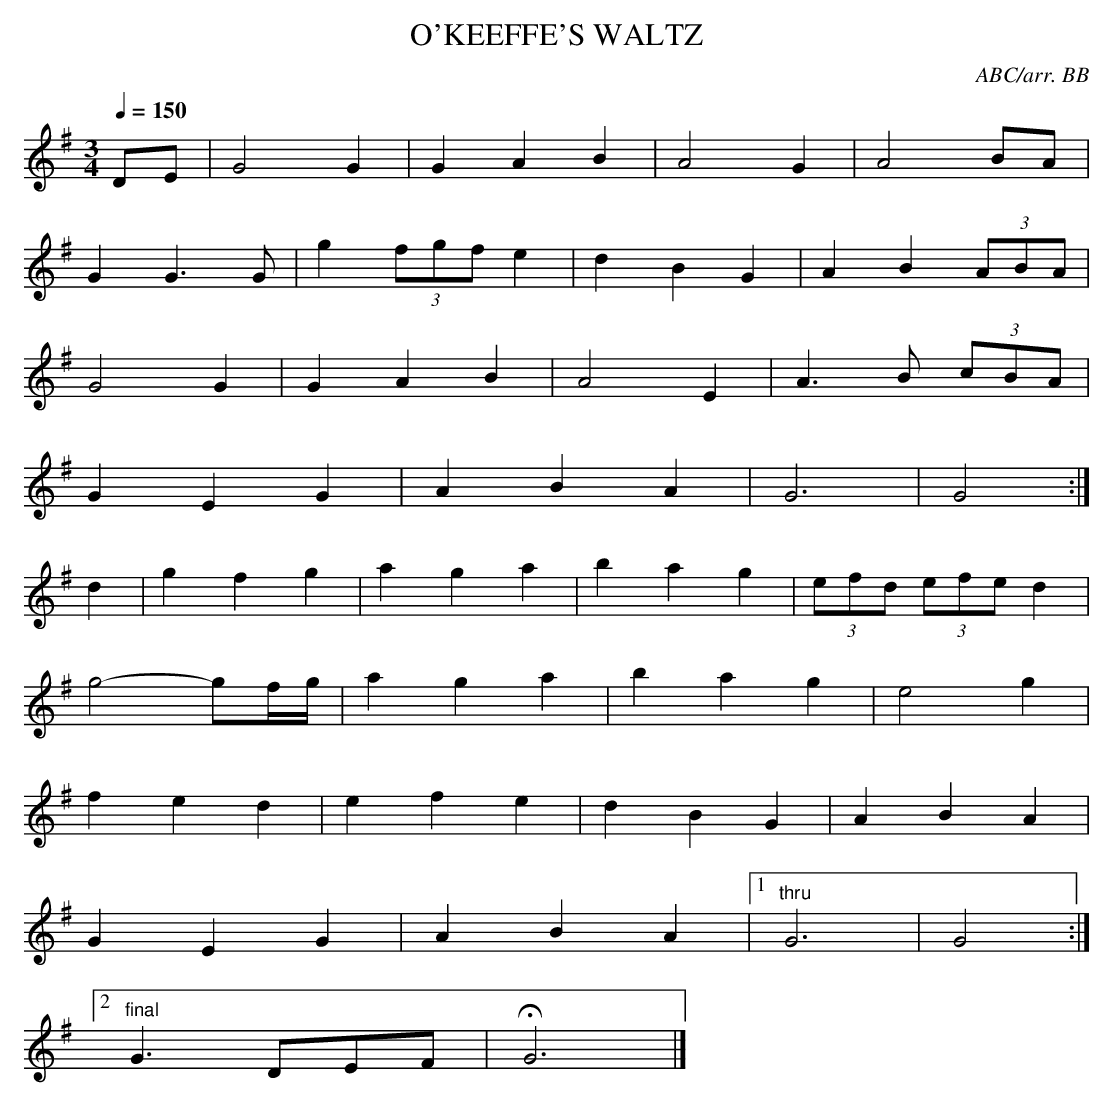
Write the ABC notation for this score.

X:1
T:O'KEEFFE'S WALTZ
C:ABC/arr. BB
Q:1/4=150
L:1/8
M:3/4
K:G
DE |G4G2 | G2A2B2 | A4G2 | A4 BA |
G2G3G | g2 (3fgf e2 | d2B2G2 | A2B2 (3ABA |
G4G2 | G2A2B2 | A4 E2 | A3B (3cBA |
G2E2G2 | A2B2A2 | G6 |G4 :|
d2|g2f2g2 | a2g2a2 | b2a2g2 | (3efd (3efe d2|
g4-gf/g/| a2g2a2 | b2a2g2 | e4g2 |
f2e2d2 | e2f2e2 | d2B2G2 | A2B2A2 |
G2E2G2 | A2B2A2 |1 "thru"G6 |G4 :|
[2 "final"G3 DEF |HG6|]
